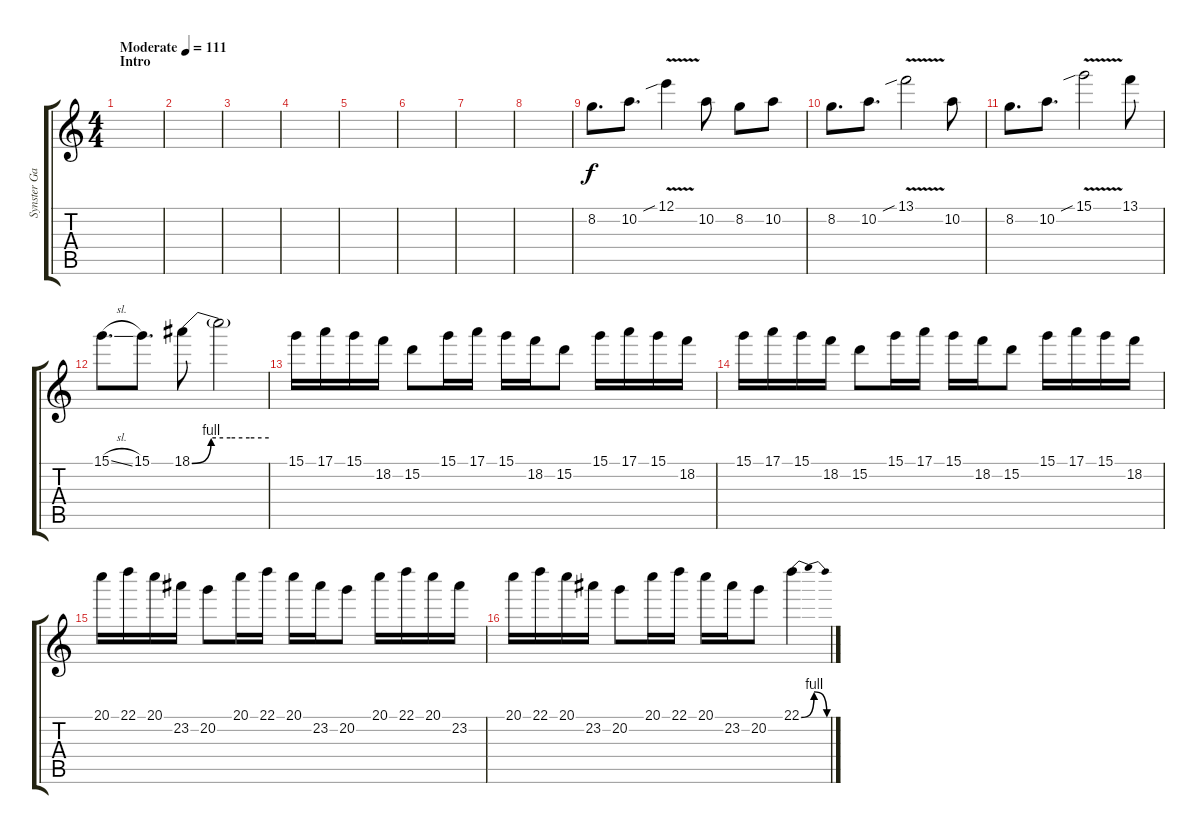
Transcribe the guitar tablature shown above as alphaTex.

\track ("Synster Gates" "Synster Ga") {instrument distortionguitar}
\staff {score tabs}
\tuning (E4 B3 G3 D3 A2 D2) {hide}
\ts (4 4)
\section ("" "Intro")
\tempo (111 "Moderate")
\clef g2
\ks c
|
|
|
|
|
|
|
|
8.2.8{d} 10.2.8{d} 12.1{v sib}.4 10.2.8 8.2.8 10.2.8 |
8.2.8{d} 10.2.8{d} 13.1{v sib}.2 10.2.8 |
8.2.8{d} 10.2.8{d} 15.1{v sib}.2 13.1.8 |
15.1{sl}.8{d} 15.1.8{d} 18.1{be (custom 0 0 15 4 30 4 45 4 60 4)}.8 18.1{t}.2 |
15.1.16 17.1.16 15.1.16 18.2.16 15.2.8 15.1.16 17.1.16 15.1.16 18.2.16 15.2.8 15.1.16 17.1.16 15.1.16 18.2.16 |
15.1.16 17.1.16 15.1.16 18.2.16 15.2.8 15.1.16 17.1.16 15.1.16 18.2.16 15.2.8 15.1.16 17.1.16 15.1.16 18.2.16 |
20.1.16 22.1.16 20.1.16 23.2.16 20.2.8 20.1.16 22.1.16 20.1.16 23.2.16 20.2.8 20.1.16 22.1.16 20.1.16 23.2.16 |
20.1.16 22.1.16 20.1.16 23.2.16 20.2.8 20.1.16 22.1.16 20.1.16 23.2.16 20.2.8 22.1{be (bendrelease 0 0 45 4 45 4 60 0)}.4
